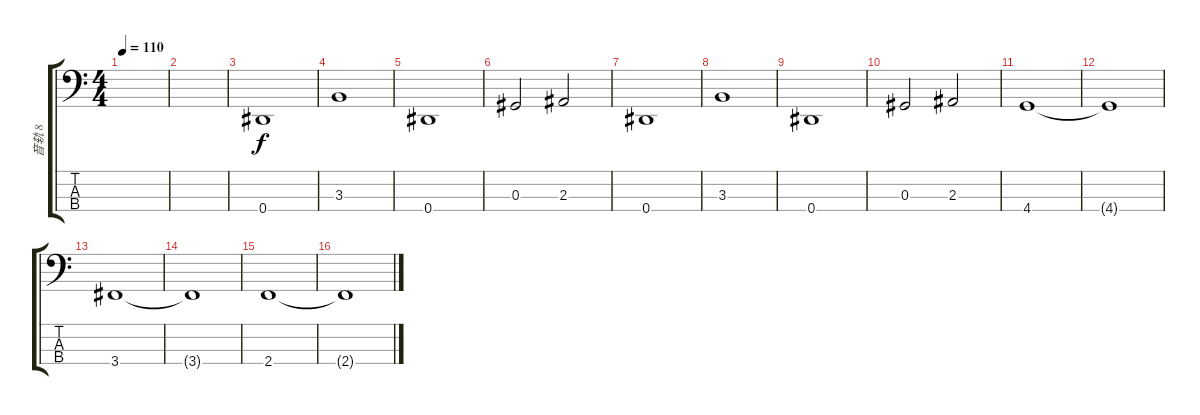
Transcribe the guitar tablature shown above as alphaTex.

\track ("音轨 8" "音轨 8") {instrument electricbassfinger}
\staff {score tabs}
\tuning (Gb2 Db2 Ab1 Eb1) {hide}
\ts (4 4)
\tempo 110
\clef f4
\ks c
|
|
0.4.1 |
3.3.1 |
0.4.1 |
0.3.2 2.3.2 |
0.4.1 |
3.3.1 |
0.4.1 |
0.3.2 2.3.2 |
4.4.1 |
4.4{t}.1 |
3.4.1 |
3.4{t}.1 |
2.4.1 |
2.4{t}.1
